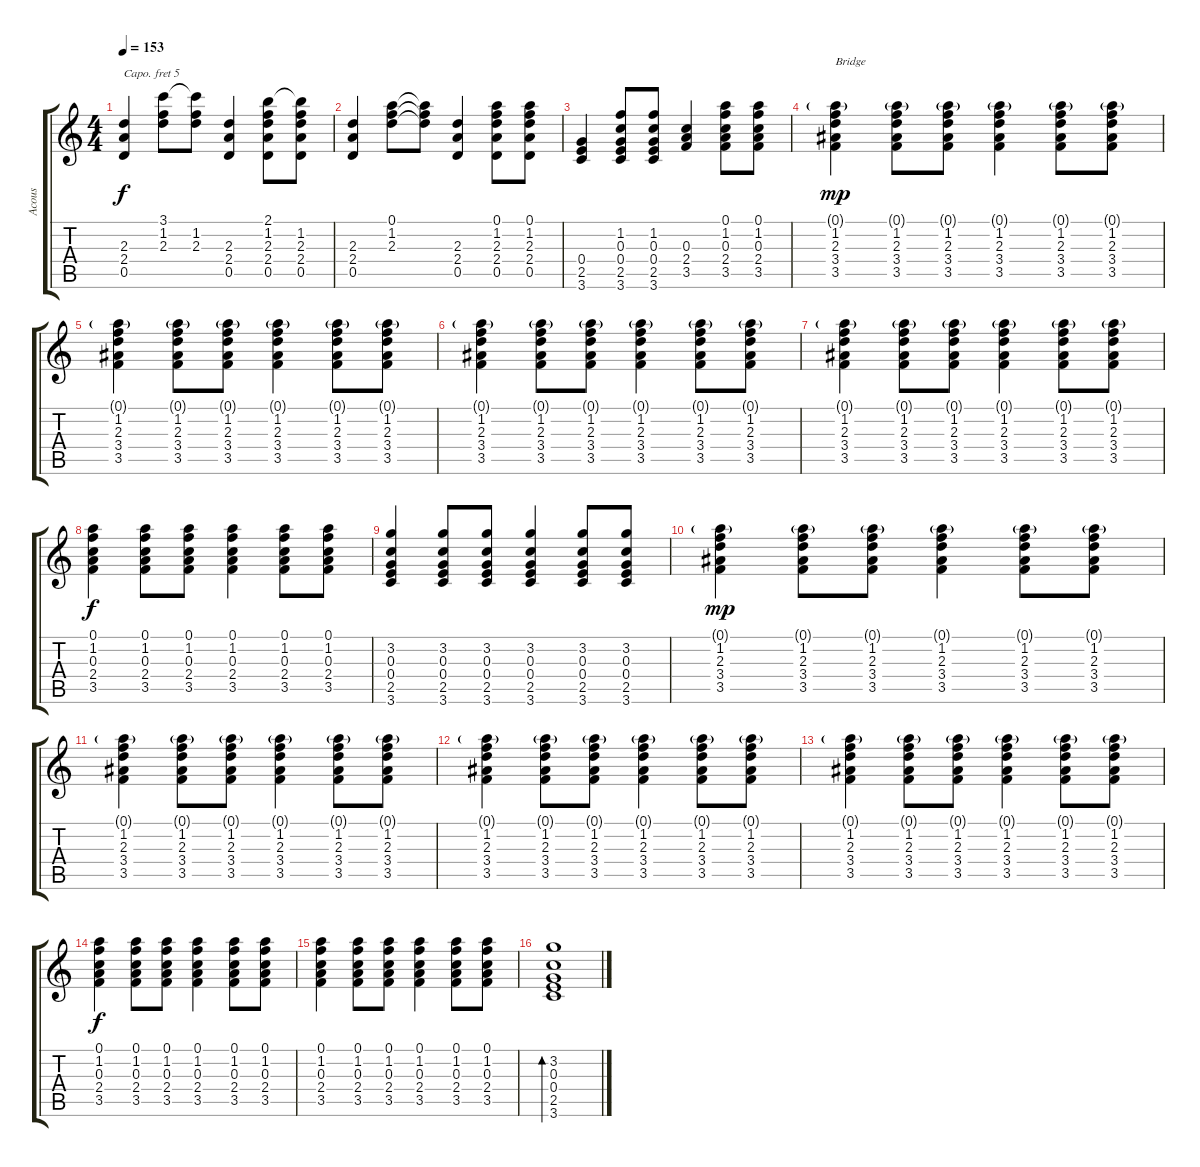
\track ("Acous" "Acous") {instrument acousticguitarsteel}
\staff {score tabs}
\capo 5
\tuning (E4 B3 G3 D3 A2 E2) {hide}
\ts (4 4)
\tempo 153
\clef g2
\ks c
(2.3 2.4 0.5).4{dy f} (3.1 1.2 2.3).8 (3.1{t} 1.2 2.3).8 (2.3 2.4 0.5).4 (2.1 1.2 2.3 2.4 0.5).8 (2.1{t} 1.2 2.3 2.4 0.5).8 |
(2.3 2.4 0.5).4 (0.1 1.2 2.3).8 (0.1{t} 1.2{t} 2.3{t}).8 (2.3 2.4 0.5).4 (0.1 1.2 2.3 2.4 0.5).8 (0.1 1.2 2.3 2.4 0.5).8 |
(0.4 2.5 3.6).4 (1.2 0.3 0.4 2.5 3.6).8 (1.2 0.3 0.4 2.5 3.6).8 (0.3 2.4 3.5).4 (0.1 1.2 0.3 2.4 3.5).8 (0.1 1.2 0.3 2.4 3.5).8 |
(0.1{g} 1.2 2.3 3.4 3.5).4{txt "Bridge" dy mp} (0.1{g} 1.2 2.3 3.4 3.5).8 (0.1{g} 1.2 2.3 3.4 3.5).8 (0.1{g} 1.2 2.3 3.4 3.5).4 (0.1{g} 1.2 2.3 3.4 3.5).8 (0.1{g} 1.2 2.3 3.4 3.5).8 |
(0.1{g} 1.2 2.3 3.4 3.5).4 (0.1{g} 1.2 2.3 3.4 3.5).8 (0.1{g} 1.2 2.3 3.4 3.5).8 (0.1{g} 1.2 2.3 3.4 3.5).4 (0.1{g} 1.2 2.3 3.4 3.5).8 (0.1{g} 1.2 2.3 3.4 3.5).8 |
(0.1{g} 1.2 2.3 3.4 3.5).4 (0.1{g} 1.2 2.3 3.4 3.5).8 (0.1{g} 1.2 2.3 3.4 3.5).8 (0.1{g} 1.2 2.3 3.4 3.5).4 (0.1{g} 1.2 2.3 3.4 3.5).8 (0.1{g} 1.2 2.3 3.4 3.5).8 |
(0.1{g} 1.2 2.3 3.4 3.5).4 (0.1{g} 1.2 2.3 3.4 3.5).8 (0.1{g} 1.2 2.3 3.4 3.5).8 (0.1{g} 1.2 2.3 3.4 3.5).4 (0.1{g} 1.2 2.3 3.4 3.5).8 (0.1{g} 1.2 2.3 3.4 3.5).8 |
(0.1 1.2 0.3 2.4 3.5).4{dy f} (0.1 1.2 0.3 2.4 3.5).8 (0.1 1.2 0.3 2.4 3.5).8 (0.1 1.2 0.3 2.4 3.5).4 (0.1 1.2 0.3 2.4 3.5).8 (0.1 1.2 0.3 2.4 3.5).8 |
(3.2 0.3 0.4 2.5 3.6).4 (3.2 0.3 0.4 2.5 3.6).8 (3.2 0.3 0.4 2.5 3.6).8 (3.2 0.3 0.4 2.5 3.6).4 (3.2 0.3 0.4 2.5 3.6).8 (3.2 0.3 0.4 2.5 3.6).8 |
(0.1{g} 1.2 2.3 3.4 3.5).4{dy mp} (0.1{g} 1.2 2.3 3.4 3.5).8 (0.1{g} 1.2 2.3 3.4 3.5).8 (0.1{g} 1.2 2.3 3.4 3.5).4 (0.1{g} 1.2 2.3 3.4 3.5).8 (0.1{g} 1.2 2.3 3.4 3.5).8 |
(0.1{g} 1.2 2.3 3.4 3.5).4 (0.1{g} 1.2 2.3 3.4 3.5).8 (0.1{g} 1.2 2.3 3.4 3.5).8 (0.1{g} 1.2 2.3 3.4 3.5).4 (0.1{g} 1.2 2.3 3.4 3.5).8 (0.1{g} 1.2 2.3 3.4 3.5).8 |
(0.1{g} 1.2 2.3 3.4 3.5).4 (0.1{g} 1.2 2.3 3.4 3.5).8 (0.1{g} 1.2 2.3 3.4 3.5).8 (0.1{g} 1.2 2.3 3.4 3.5).4 (0.1{g} 1.2 2.3 3.4 3.5).8 (0.1{g} 1.2 2.3 3.4 3.5).8 |
(0.1{g} 1.2 2.3 3.4 3.5).4 (0.1{g} 1.2 2.3 3.4 3.5).8 (0.1{g} 1.2 2.3 3.4 3.5).8 (0.1{g} 1.2 2.3 3.4 3.5).4 (0.1{g} 1.2 2.3 3.4 3.5).8 (0.1{g} 1.2 2.3 3.4 3.5).8 |
(0.1 1.2 0.3 2.4 3.5).4{dy f} (0.1 1.2 0.3 2.4 3.5).8 (0.1 1.2 0.3 2.4 3.5).8 (0.1 1.2 0.3 2.4 3.5).4 (0.1 1.2 0.3 2.4 3.5).8 (0.1 1.2 0.3 2.4 3.5).8 |
(0.1 1.2 0.3 2.4 3.5).4 (0.1 1.2 0.3 2.4 3.5).8 (0.1 1.2 0.3 2.4 3.5).8 (0.1 1.2 0.3 2.4 3.5).4 (0.1 1.2 0.3 2.4 3.5).8 (0.1 1.2 0.3 2.4 3.5).8 |
(3.2 0.3 0.4 2.5 3.6).1{bd 60}
